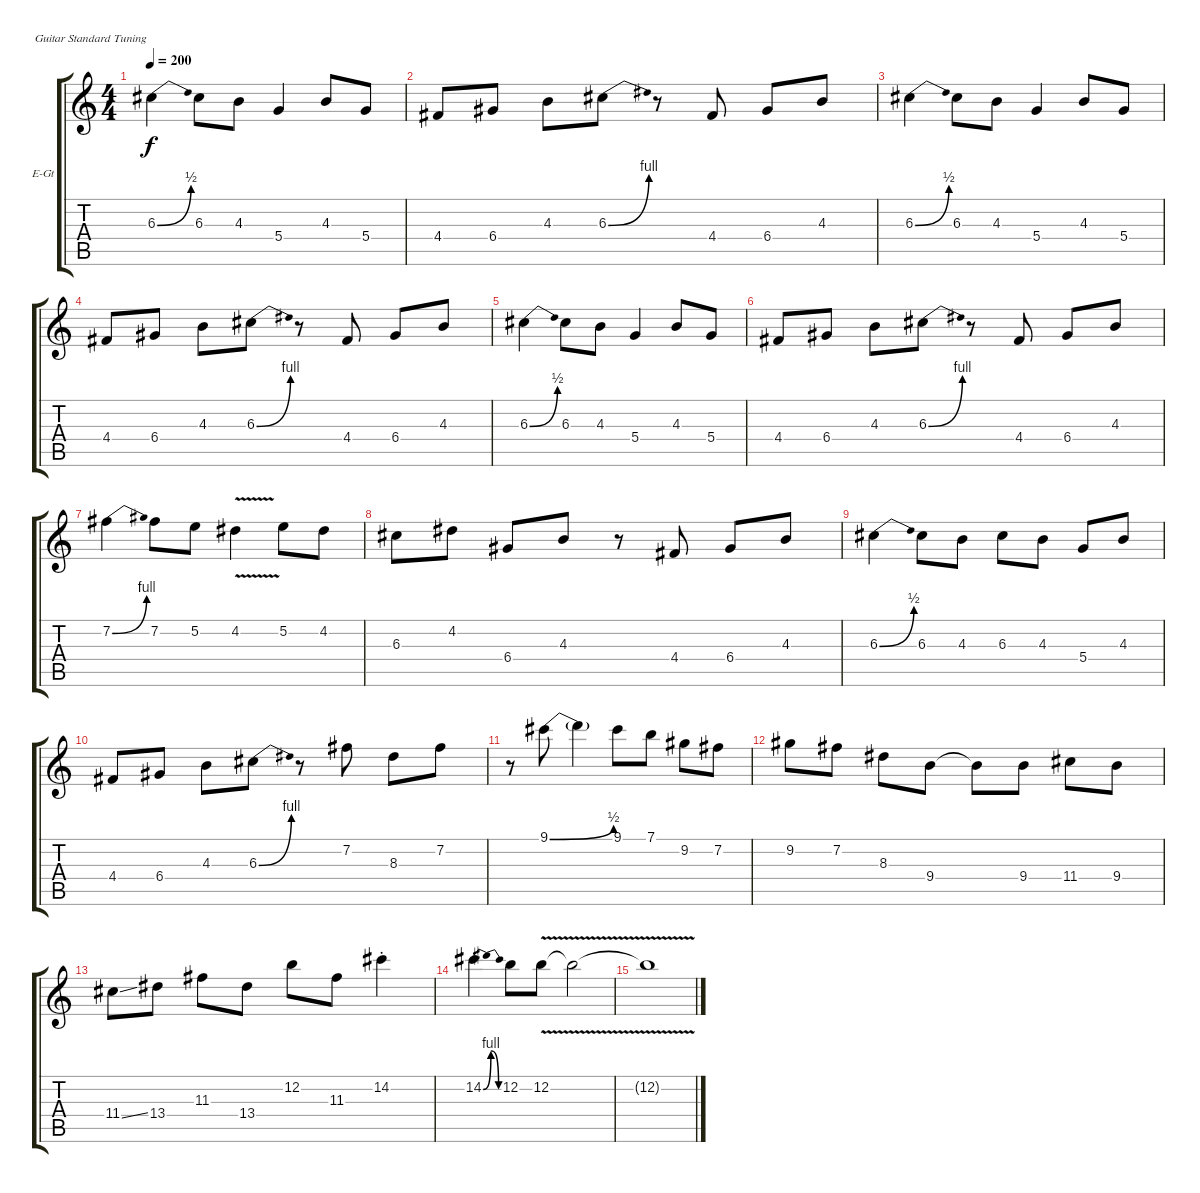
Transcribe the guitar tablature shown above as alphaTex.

\defaultSystemsLayout 4
\bracketExtendMode groupsimilarinstruments
\firstSystemTrackNameOrientation horizontal
\otherSystemsTrackNameOrientation horizontal
\track ("Electric Guitar (Drive)" "E-Gt") {instrument overdrivenguitar}
\staff {score tabs}
\tuning (E4 B3 G3 D3 A2 E2)
\ts (4 4)
\tempo 200
\clef g2
\ks c
6.3{be (bend 0 0 15 2)}.4{dy f} 6.3.8 4.3.8 5.4.4 4.3.8 5.4.8 |
4.4.8 6.4.8 4.3.8 6.3{be (bend 0 0 15 4)}.8 r.8 4.4.8 6.4.8 4.3.8 |
6.3{be (bend 0 0 15 2)}.4 6.3.8 4.3.8 5.4.4 4.3.8 5.4.8 |
4.4.8 6.4.8 4.3.8 6.3{be (bend 0 0 15 4)}.8 r.8 4.4.8 6.4.8 4.3.8 |
6.3{be (bend 0 0 15 2)}.4 6.3.8 4.3.8 5.4.4 4.3.8 5.4.8 |
4.4.8 6.4.8 4.3.8 6.3{be (bend 0 0 15 4)}.8 r.8 4.4.8 6.4.8 4.3.8 |
7.2{be (bend 0 0 15 4)}.4 7.2.8 5.2.8 4.2{v}.4 5.2.8 4.2.8 |
6.3.8 4.2.8 6.4.8 4.3.8 r.8 4.4.8 6.4.8 4.3.8 |
6.3{be (bend 0 0 15 2)}.4 6.3.8 4.3.8 6.3.8 4.3.8 5.4.8 4.3.8 |
4.4.8 6.4.8 4.3.8 6.3{be (bend 0 0 15 4)}.8 r.8 7.2.8 8.3.8 7.2.8 |
r.8 9.1{be (bend 0 0 14.399999999999999 2)}.8 9.1{t}.4 9.1.8 7.1.8 9.2.8 7.2.8 |
9.2.8 7.2.8 8.3.8 9.4.8 9.4{t}.8 9.4.8 11.4.8 9.4.8 |
11.4{ss}.8 13.4.8 11.3.8 13.4.8 12.2.8 11.3.8 14.2{st}.4 |
14.2{be (bendrelease 0 0 10.2 4 20.4 4 30 0)}.4 12.2.8 12.2{v}.8 12.2{v t}.2 |
12.2{t}.1
